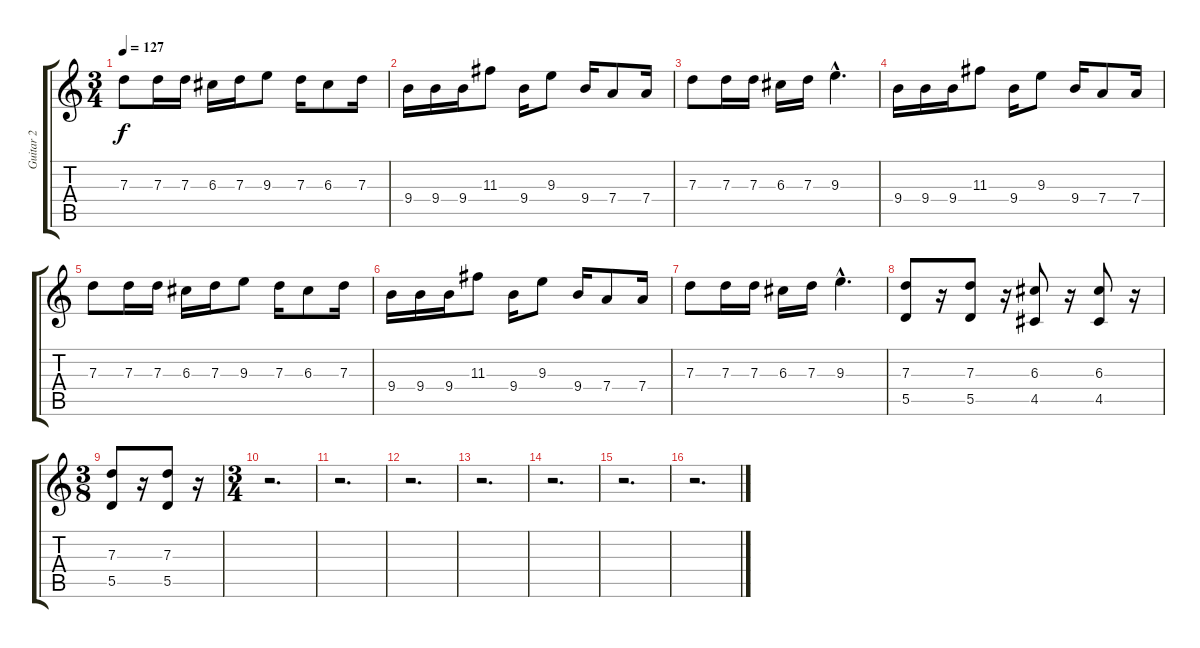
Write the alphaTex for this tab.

\track ("Guitar 2" "Guitar 2") {instrument distortionguitar}
\staff {score tabs}
\tuning (E4 B3 G3 D3 A2 E2) {hide}
\ts (3 4)
\tempo 127
\clef g2
\ks c
7.3.8{dy f} 7.3.16 7.3.16 6.3.16 7.3.16 9.3.8 7.3.16 6.3.8 7.3.16 |
9.4.16 9.4.16 9.4.16 11.3.8 9.4.16 9.3.8 9.4.16 7.4.8 7.4.16 |
7.3.8 7.3.16 7.3.16 6.3.16 7.3.16 9.3{hac}.4{d} |
9.4.16 9.4.16 9.4.16 11.3.8 9.4.16 9.3.8 9.4.16 7.4.8 7.4.16 |
7.3.8 7.3.16 7.3.16 6.3.16 7.3.16 9.3.8 7.3.16 6.3.8 7.3.16 |
9.4.16 9.4.16 9.4.16 11.3.8 9.4.16 9.3.8 9.4.16 7.4.8 7.4.16 |
7.3.8 7.3.16 7.3.16 6.3.16 7.3.16 9.3{hac}.4{d} |
(7.3 5.5).8 r.16 (7.3 5.5).8 r.16 (6.3 4.5).8 r.16 (6.3 4.5).8 r.16 |
\ts (3 8)
(7.3 5.5).8 r.16 (7.3 5.5).8 r.16 |
\ts (3 4)
r.2{d} |
r.2{d} |
r.2{d} |
r.2{d} |
r.2{d} |
r.2{d} |
r.2{d}
